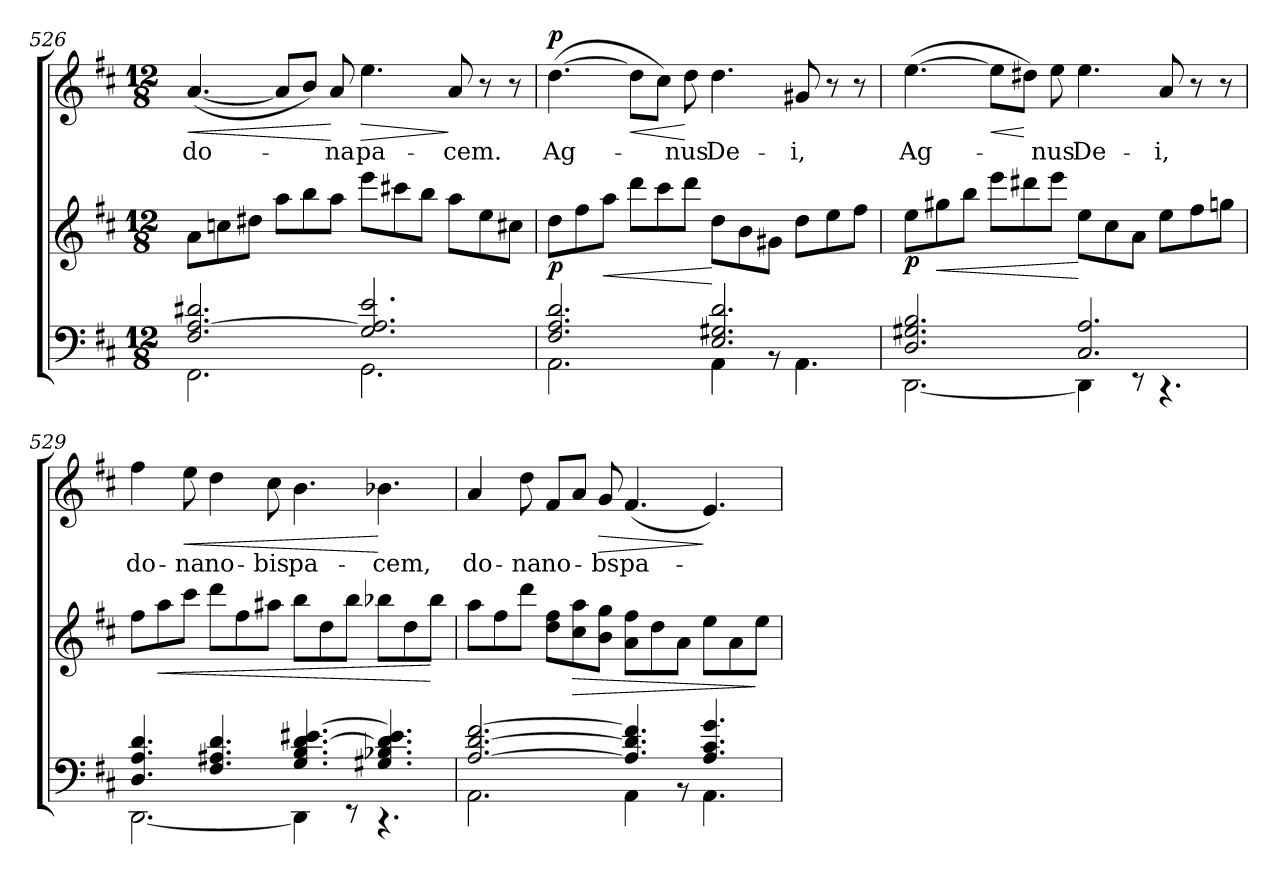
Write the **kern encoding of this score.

**kern	**kern	**dynam	**kern	**text	**dynam
*part2	*part2	*part2	*part1	*part1	*part1
*staff3	*staff2	*staff2/3	*staff1	*staff1	*staff1
!!LO:PB:g=z
*clefF4	*clefG2	*	*clefG2	*	*
*	*	*	*ITrd7c12	*	*
*k[f#c#]	*k[f#c#]	*	*k[f#c#]	*	*
*D:	*D:	*	*D:	*	*
*M12/8	*M12/8	*	*M12/8	*	*
=526	=526	=526	=526	=526	=526
*^	*	*	*	*	*
!	!	!	!	!	!LO:LY:b	!LO:HP:b
2.F#/ [>2.A/ 2.d#X/	2.FF#\	8a\L	.	(<[4.A/	do-	<
.	.	8ccn\	.	.	.	.
.	.	8dd#X\J	.	.	.	.
.	.	8aa\L	.	8A/L]	.	.
.	.	8bb\	.	8B/J)	.	.
!	!	!	!	!	!LO:LY:b	!
.	.	8aa\J	.	8A/	-na	[
!	!	!	!	!	!LO:LY:b	!LO:HP:b
2.G/ 2.A/] 2.e/	2.GG\	8eee\L	.	4.e\	pa-	>
.	.	8ccc#X\	.	.	.	.
.	.	8bb\J	.	.	.	.
!	!	!	!	!	!LO:LY:b	!
.	.	8aa\L	.	8A/	-cem.	]
.	.	8ee\	.	8r	.	.
.	.	8cc#X\J	.	8r	.	.
=527	=527	=527	=527	=527	=527	=527
!	!	!	!LO:DY:b	!	!LO:LY:b	!LO:DY:a
2.F#/ 2.A/ 2.d/	2.AA\	8dd\L	p	(>[4.d\	Ag-	p
.	.	8ff#\	.	.	.	.
!	!	!	!LO:HP:b	!	!	!
.	.	8aa\J	<	.	.	.
!	!	!	!	!	!	!LO:HP:b
.	.	8ddd\L	.	8d\L]	.	<
.	.	8ccc#\	.	8c#\J)	.	.
!	!	!	!	!	!LO:LY:b	!
.	.	8ddd\J	.	8d\	-nus	[
!	!	!	!	!	!LO:LY:b	!
2.E/ 2.G#X/ 2.d/	4AA\	8dd\L	[	4.d\	De-	.
.	.	8b\	.	.	.	.
.	8rAA	8g#X\J	.	.	.	.
!	!	!	!	!	!LO:LY:b	!
.	4.AA\	8dd\L	.	8G#X/	-i,	.
.	.	8ee\	.	8r	.	.
.	.	8ff#\J	.	8r	.	.
!!LO:LB:g=z
=528	=528	=528	=528	=528	=528	=528
!	!	!	!LO:DY:b	!	!LO:LY:b	!
2.D/ 2.G#X/ 2.B/	[<2.DD\	8ee\L	p	(>[4.e\	Ag-	.
!	!	!	!LO:HP:b	!	!	!
.	.	8gg#X\	<	.	.	.
.	.	8bb\J	.	.	.	.
!	!	!	!	!	!	!LO:HP:b
.	.	8eee\L	.	8e\L]	.	<
.	.	8ddd#X\	.	8d#X\J)	.	[
!	!	!	!	!	!LO:LY:b	!
.	.	8eee\J	.	8e\	-nus	.
!	!	!	!	!	!LO:LY:b	!
2.C#/ 2.A/	4DD\]	8ee\L	[	4.e\	De-	.
.	.	8cc#\	.	.	.	.
.	8rDD	8a\J	.	.	.	.
!	!	!	!	!	!LO:LY:b	!
.	4.rDD	8ee\L	.	8A/	-i,	.
.	.	8ff#\	.	8r	.	.
.	.	8ggn\J	.	8r	.	.
=529	=529	=529	=529	=529	=529	=529
!	!	!	!	!	!LO:LY:b	!
4.D/ 4.A/ 4.d/	[<2.DD\	8ff#\L	.	4f#\	do-	.
!	!	!	!LO:HP:b	!	!	!
.	.	8aa\	<	.	.	.
!	!	!	!	!	!LO:LY:b	!LO:HP:b
.	.	8ccc#\J	.	8e\	-na	<
!	!	!	!	!	!LO:LY:b	!
4.F#/ 4.A#X/ 4.d/	.	8ddd\L	.	4d\	no-	.
.	.	8ff#\	.	.	.	.
!	!	!	!	!	!LO:LY:b	!
.	.	8aa#X\J	.	8c#\	-bis	.
!	!	!	!	!	!LO:LY:b	!
4.G/ 4.B/ [>4.d/ [>4.e#X/	4DD\]	8bb\L	.	4.B\	pa-	.
.	.	8dd\	.	.	.	.
.	8rDD	8bb\J	.	.	.	.
!	!	!	!	!	!LO:LY:b	!
4.G#X/ 4.B-X/ 4.d/] 4.e#/]	4.rDD	8bb-X\L	.	4.B-X\	-cem,	[
.	.	8dd\	.	.	.	.
.	.	8bb-\J	[	.	.	.
!!LO:LB:g=z
=530	=530	=530	=530	=530	=530	=530
!	!	!	!	!	!LO:LY:b	!
[>2.A/ [>2.d/ [>2.f#/	2.AA\	8aa\L	.	4A/	do-	.
.	.	8ff#\	.	.	.	.
!	!	!	!	!	!LO:LY:b	!
.	.	8ddd\J	.	8d\	-na	.
!	!	!	!	!	!LO:LY:b	!
.	.	8dd\ 8ff#\L	.	8F#/L	no-	.
!	!	!	!LO:HP:b	!	!	!
.	.	8cc#\ 8aa\	>	8A/J	.	.
!	!	!	!	!	!LO:LY:b	!LO:HP:b
.	.	8b\ 8gg\J	.	8G/	-bs	>
!	!	!	!	!	!LO:LY:b	!
4.A/] 4.d/] 4.f#/]	4AA\	8a\ 8ff#\L	.	(<4.F#/	pa-	.
.	.	8dd\	.	.	.	.
.	8rAA	8a\J	.	.	.	.
4.A/ 4.c#/ 4.g/	4.AA\	8ee\L	.	4.E/)	.	]
.	.	8a\	.	.	.	.
.	.	8ee\J	]	.	.	.
*v	*v	*	*	*	*	*
=	=	=	=	=	=
*-	*-	*-	*-	*-	*-
